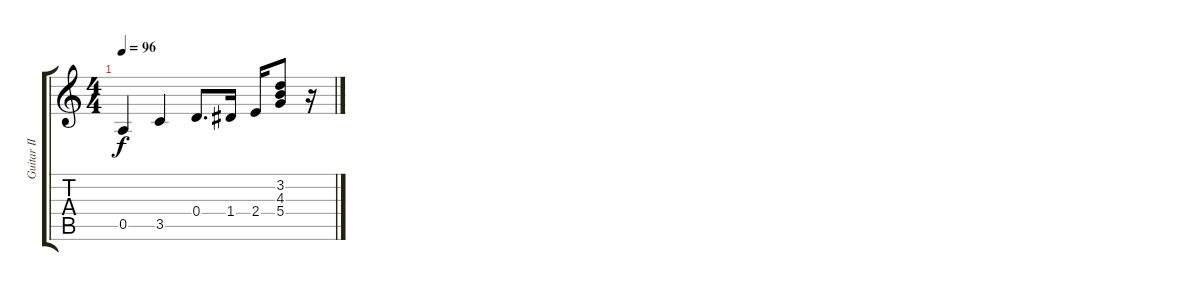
\track ("Guitar II" "Guitar II") {instrument overdrivenguitar}
\staff {score tabs}
\tuning (E4 B3 G3 D3 A2 E2) {hide}
\ts (4 4)
\tempo 96
\clef g2
\ks c
0.5.4{dy f} 3.5.4 0.4.8{d} 1.4.16 2.4.16 (3.2 4.3 5.4).8 r.16
